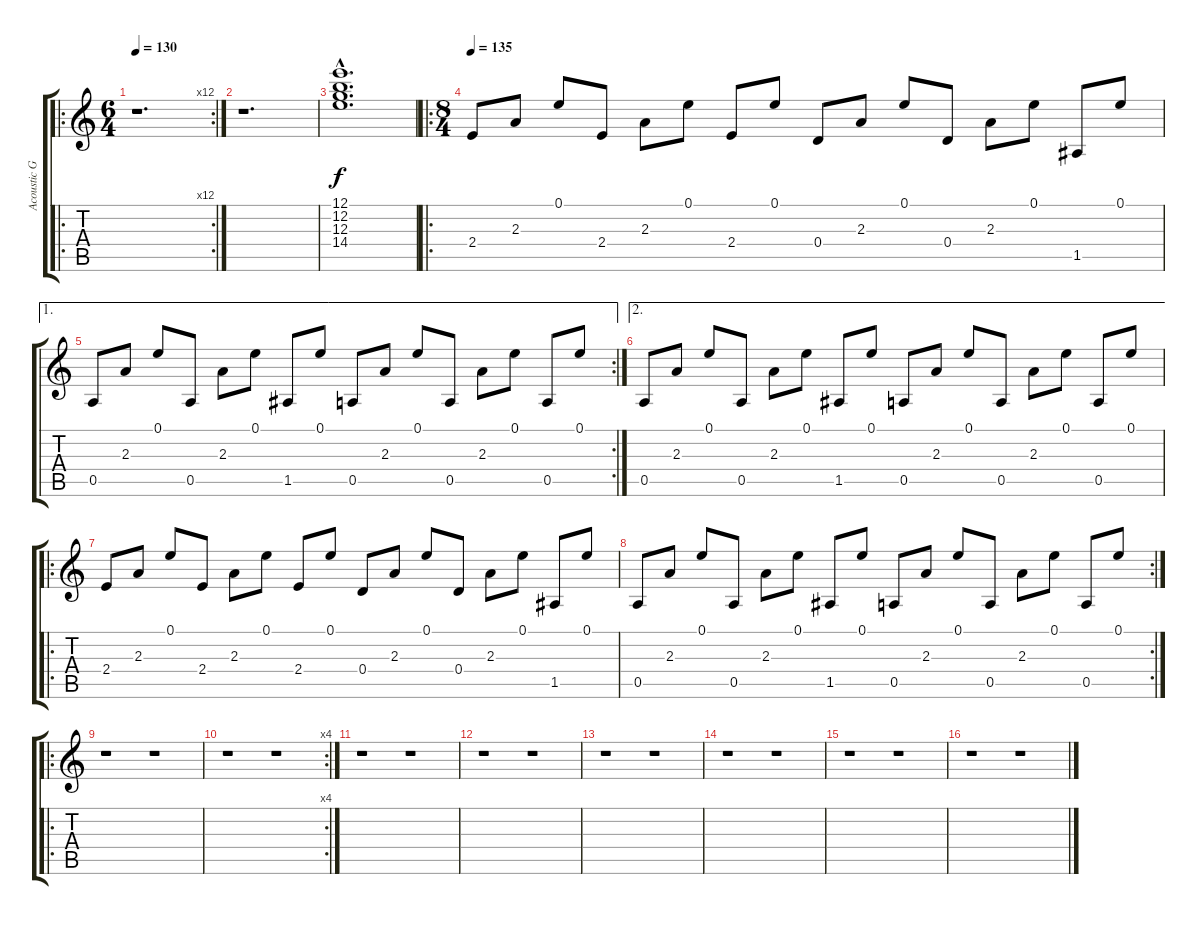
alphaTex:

\track ("Acoustic Gtr1" "Acoustic G") {instrument acousticguitarsteel}
\staff {score tabs}
\tuning (E4 B3 G3 D3 A2 E2) {hide}
\ro
\rc 12
\ts (6 4)
\tempo 130
\clef g2
\ks c
r.1{d dy f} |
r.1{d} |
(12.1{hac} 12.2{hac} 12.3{hac} 14.4{hac}).1{d} |
\ro
\ts (8 4)
\tempo 135
2.4.8 2.3.8 0.1.8 2.4.8 2.3.8 0.1.8 2.4.8 0.1.8 0.4.8 2.3.8 0.1.8 0.4.8 2.3.8 0.1.8 1.5.8 0.1.8 |
\ae 1
\rc 2
0.5.8 2.3.8 0.1.8 0.5.8 2.3.8 0.1.8 1.5.8 0.1.8 0.5.8 2.3.8 0.1.8 0.5.8 2.3.8 0.1.8 0.5.8 0.1.8 |
\ae 2
0.5.8 2.3.8 0.1.8 0.5.8 2.3.8 0.1.8 1.5.8 0.1.8 0.5.8 2.3.8 0.1.8 0.5.8 2.3.8 0.1.8 0.5.8 0.1.8 |
\ro
2.4.8 2.3.8 0.1.8 2.4.8 2.3.8 0.1.8 2.4.8 0.1.8 0.4.8 2.3.8 0.1.8 0.4.8 2.3.8 0.1.8 1.5.8 0.1.8 |
\rc 2
0.5.8 2.3.8 0.1.8 0.5.8 2.3.8 0.1.8 1.5.8 0.1.8 0.5.8 2.3.8 0.1.8 0.5.8 2.3.8 0.1.8 0.5.8 0.1.8 |
\ro
r.1 r.1 |
\rc 4
r.1 r.1 |
r.1 r.1 |
r.1 r.1 |
r.1 r.1 |
r.1 r.1 |
r.1 r.1 |
r.1 r.1
